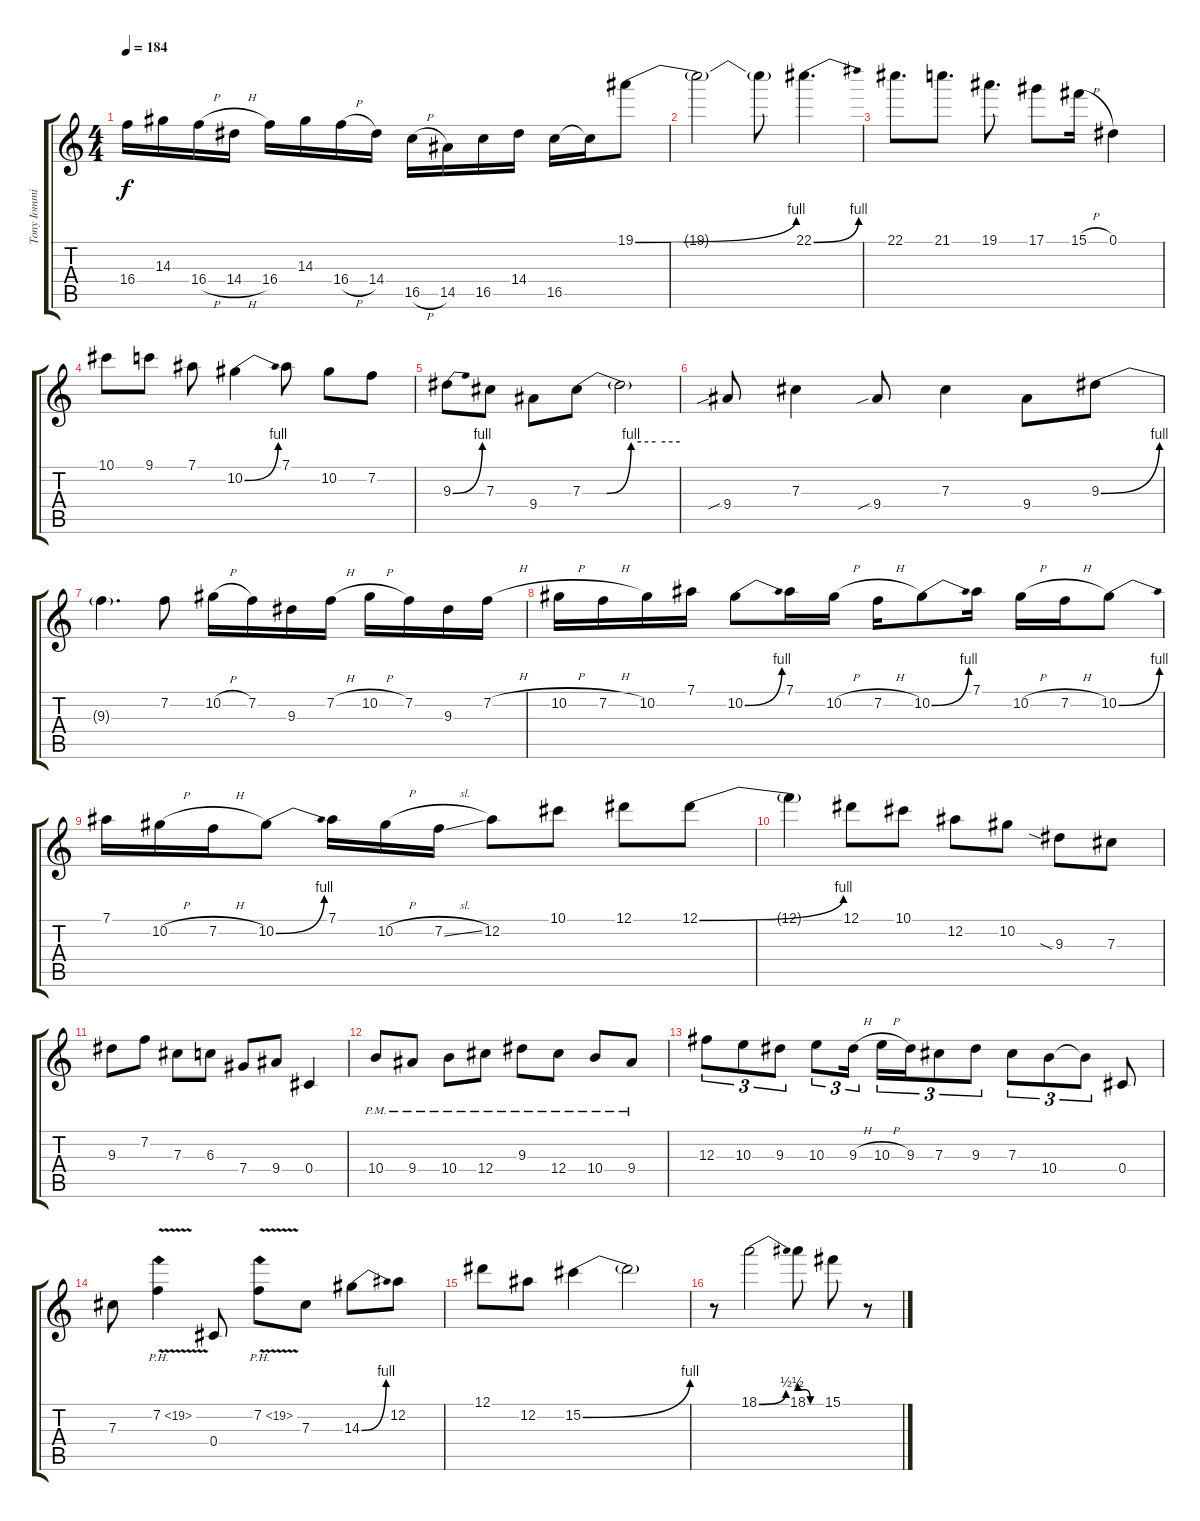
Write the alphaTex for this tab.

\track ("Tony Iommi" "Tony Iommi") {instrument overdrivenguitar}
\staff {score tabs}
\tuning (Eb4 Bb3 Gb3 Db3 Ab2 Eb2) {hide}
\ts (4 4)
\tempo 184
\clef g2
\ks c
16.4.16{dy f} 14.3.16 16.4{h}.16 14.4{h}.16 16.4.16 14.3.16 16.4{h}.16 14.4.16 16.5{h}.16 14.5.16 16.5.16 14.4.16 16.5.16 16.5{t}.16 19.1{be (bend 0 0 60 4)}.8 |
19.1{t}.2 19.1{t}.8 22.1{be (bend 0 0 60 4)}.4{d} |
22.1.8{d} 21.1.8{d} 19.1.8{d} 17.1.8 15.1{h}.16 0.1.4 |
10.1.8 9.1.8 7.1.8 10.2{be (bend 0 0 60 4)}.4 7.1.8 10.2.8 7.2.8 |
9.3{be (bend 0 0 60 4)}.8 7.3.8 9.4.8 7.3{be (custom 0 0 15 0 30 4 45 4 60 4)}.8 7.3{t}.2 |
9.4{sib}.8 7.3.4 9.4{sib}.8 7.3.4 9.4.8 9.3{be (bend 0 0 60 4)}.8 |
9.3{t}.4{d} 7.2.8 10.2{h}.16 7.2.16 9.3.16 7.2{h}.16 10.2{h}.16 7.2.16 9.3.16 7.2{h}.16 |
10.2{h}.16 7.2{h}.16 10.2.16 7.1.16 10.2{be (bend 0 0 60 4)}.8 7.1.16 10.2{h}.16 7.2{h}.16 10.2{be (bend 0 0 60 4)}.8 7.1.16 10.2{h}.16 7.2{h}.16 10.2{be (bend 0 0 60 4)}.8 |
7.1.16 10.2{h}.16 7.2{h}.16 10.2{be (bend 0 0 60 4)}.8 7.1.16 10.2{h}.16 7.2{sl}.16 12.2.8 10.1.8 12.1.8 12.1{be (bend 0 0 60 4)}.8 |
12.1{t}.4 12.1.8 10.1.8 12.2.8 10.2.8 9.3{sia}.8 7.3.8 |
9.3.8 7.2.8 7.3.8 6.3.8 7.4.8 9.4.8 0.4.4 |
10.4{pm}.8 9.4{pm}.8 10.4{pm}.8 12.4{pm}.8 9.3{pm}.8 12.4{pm}.8 10.4{pm}.8 9.4{pm}.8 |
12.3.8{tu (3 2)} 10.3.8{tu (3 2)} 9.3.8{tu (3 2)} 10.3.8{tu (3 2)} 9.3{h}.16{tu (3 2) beam splitsecondary} 10.3{h}.16{tu (3 2)} 9.3.16{tu (3 2)} 7.3.8{tu (3 2)} 9.3.8{tu (3 2)} 7.3.8{tu (3 2)} 10.4.8{tu (3 2)} 10.4{t}.8{tu (3 2)} 0.4.8 |
7.3.8 7.2{ph 12 v}.4 0.4.8 7.2{ph 12 v}.8 7.3.8 14.3{be (bend 0 0 60 4)}.8 12.2.8 |
12.1.8 12.2.8 15.2{be (bend 0 0 60 4)}.4 15.2{t}.2 |
r.8 18.1{be (bend 0 0 60 2)}.2 18.1{be (custom 0 2 15 2 30 0 60 0)}.8 15.1.8 r.8
